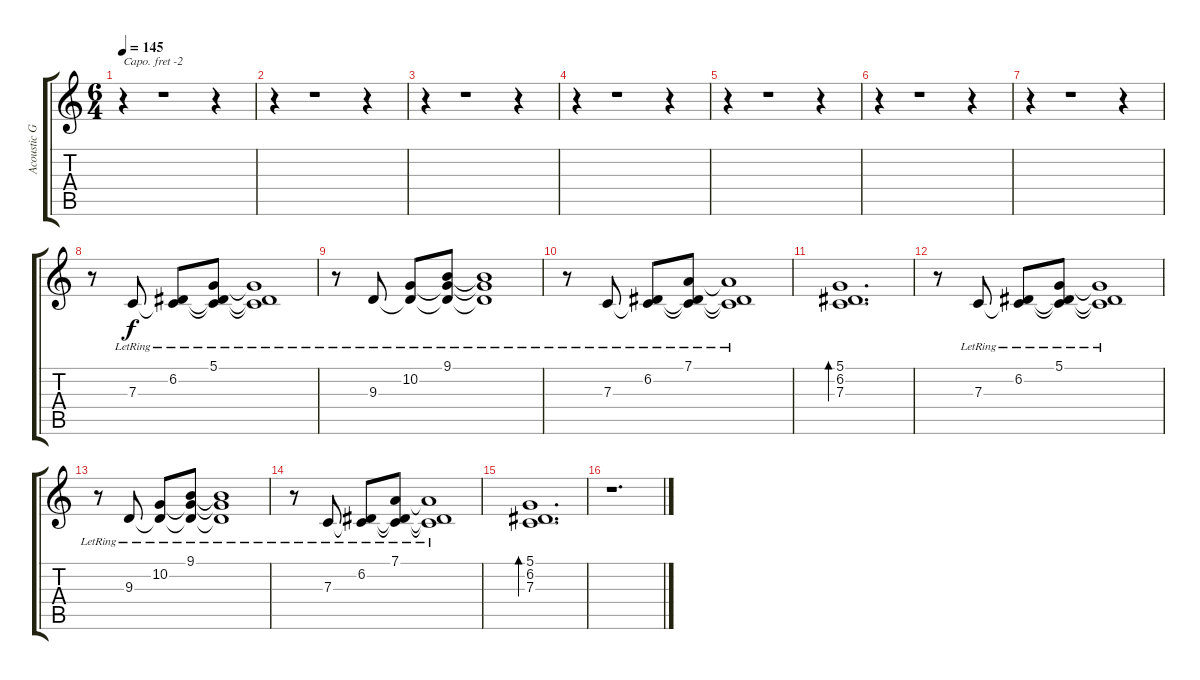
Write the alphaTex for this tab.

\track ("Acoustic Guitar" "Acoustic G") {instrument acousticgrandpiano}
\staff {score tabs}
\capo -2
\tuning (E4 B3 G3 D3 A2 D2) {hide}
\ts (6 4)
\tempo 145
\clef g2
\ks c
r.4{dy f} r.1 r.4 |
r.4 r.1 r.4 |
r.4 r.1 r.4 |
r.4 r.1 r.4 |
r.4 r.1 r.4 |
r.4 r.1 r.4 |
r.4 r.1 r.4 |
r.8 7.3{lr}.8 (6.2{lr} 7.3{lr t}).8 (5.1{lr} 6.2{lr t} 7.3{t}).8 (5.1{lr t} 6.2{lr t} 7.3{t}).1 |
r.8 9.3{lr}.8 (10.2{lr} 9.3{lr t}).8 (9.1{lr} 10.2{lr t} 9.3{t}).8 (9.1{lr t} 10.2{lr t} 9.3{t}).1 |
r.8 7.3{lr}.8 (6.2{lr} 7.3{lr t}).8 (7.1{lr} 6.2{lr t} 7.3{t}).8 (7.1{lr t} 6.2{lr t} 7.3{t}).1 |
(5.1 6.2 7.3).1{d bd 240} |
r.8 7.3{lr}.8 (6.2{lr} 7.3{lr t}).8 (5.1{lr} 6.2{lr t} 7.3{t}).8 (5.1{lr t} 6.2{lr t} 7.3{t}).1 |
r.8 9.3{lr}.8 (10.2{lr} 9.3{lr t}).8 (9.1{lr} 10.2{lr t} 9.3{t}).8 (9.1{lr t} 10.2{lr t} 9.3{t}).1 |
r.8 7.3{lr}.8 (6.2{lr} 7.3{lr t}).8 (7.1{lr} 6.2{lr t} 7.3{t}).8 (7.1{lr t} 6.2{lr t} 7.3{t}).1 |
(5.1 6.2 7.3).1{d bd 240} |
r.1{d}
